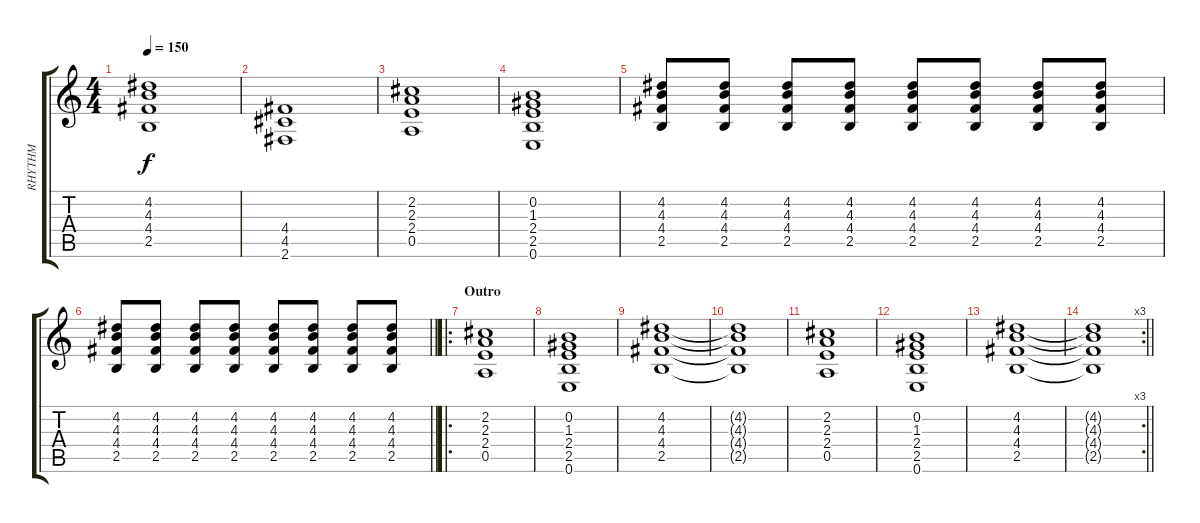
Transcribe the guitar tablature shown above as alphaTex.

\track ("RHYTHM " "RHYTHM ") {instrument distortionguitar}
\staff {score tabs}
\tuning (E4 B3 G3 D3 A2 E2) {hide}
\ts (4 4)
\tempo 150
\clef g2
\ks c
(4.2 4.3 4.4 2.5).1{dy f} |
(4.4 4.5 2.6).1 |
(2.2 2.3 2.4 0.5).1 |
(0.2 1.3 2.4 2.5 0.6).1 |
(4.2 4.3 4.4 2.5).8 (4.2 4.3 4.4 2.5).8 (4.2 4.3 4.4 2.5).8 (4.2 4.3 4.4 2.5).8 (4.2 4.3 4.4 2.5).8 (4.2 4.3 4.4 2.5).8 (4.2 4.3 4.4 2.5).8 (4.2 4.3 4.4 2.5).8 |
\barLineRight lightlight
(4.2 4.3 4.4 2.5).8 (4.2 4.3 4.4 2.5).8 (4.2 4.3 4.4 2.5).8 (4.2 4.3 4.4 2.5).8 (4.2 4.3 4.4 2.5).8 (4.2 4.3 4.4 2.5).8 (4.2 4.3 4.4 2.5).8 (4.2 4.3 4.4 2.5).8 |
\ro
\section ("" "Outro")
(2.2 2.3 2.4 0.5).1 |
(0.2 1.3 2.4 2.5 0.6).1 |
(4.2 4.3 4.4 2.5).1 |
(4.2{t} 4.3{t} 4.4{t} 2.5{t}).1 |
(2.2 2.3 2.4 0.5).1 |
(0.2 1.3 2.4 2.5 0.6).1 |
(4.2 4.3 4.4 2.5).1 |
\rc 3
\barLineRight lightlight
(4.2{t} 4.3{t} 4.4{t} 2.5{t}).1
